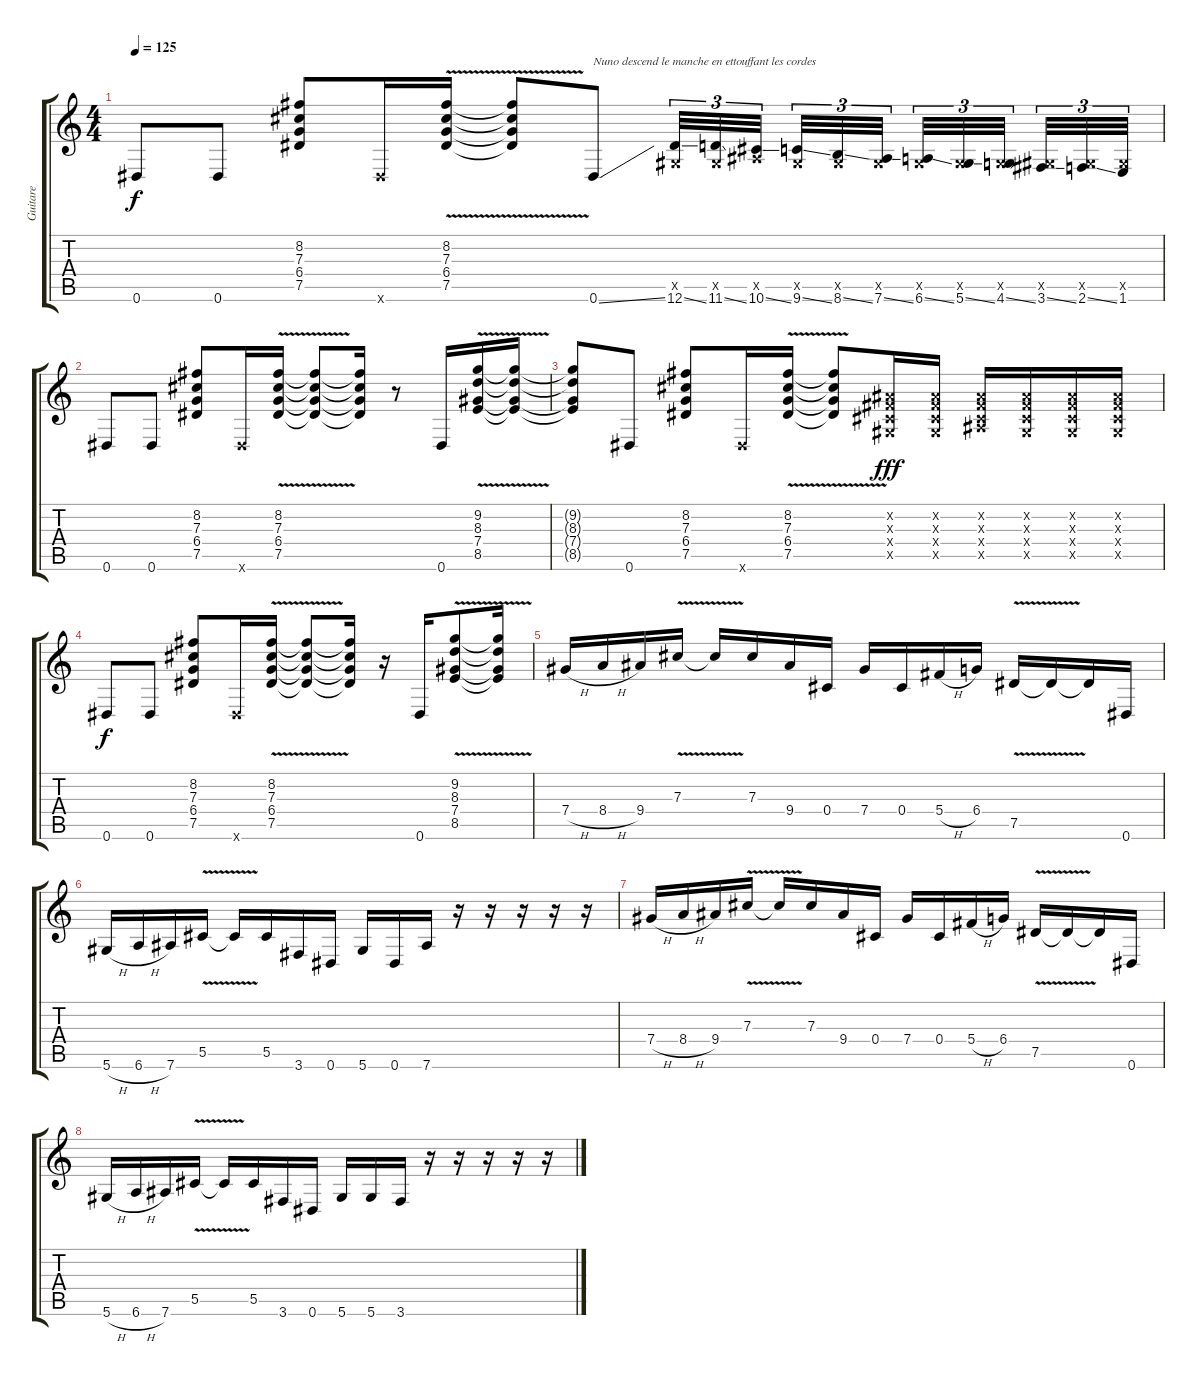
\track ("Guitare" "Guitare") {instrument overdrivenguitar}
\staff {score tabs}
\tuning (Eb4 Bb3 Gb3 Db3 Ab2 Eb2) {hide}
\ts (4 4)
\tempo 125
\clef g2
\ks c
0.6.8{dy f} 0.6.8 (8.2 7.3 6.4 7.5).8 0.6{x}.16 (8.2{v} 7.3{v} 6.4{v} 7.5{v}).16 (8.2{t} 7.3{t} 6.4{t} 7.5{t}).8 0.6{ss}.8{txt "Nuno descend le manche en ettouffant les cordes"} (0.5{x} 12.6{ss}).32{tu (3 2)} (0.5{x} 11.6{ss}).32{tu (3 2)} (2.5{x} 10.6{ss}).32{tu (3 2)} (0.5{x} 9.6{ss}).32{tu (3 2)} (0.5{x} 8.6{ss}).32{tu (3 2)} (0.5{x} 7.6{ss}).32{tu (3 2)} (0.5{x} 6.6{ss}).32{tu (3 2)} (0.5{x} 5.6{ss}).32{tu (3 2)} (0.5{x} 4.6{ss}).32{tu (3 2)} (0.5{x} 3.6{ss}).32{tu (3 2)} (0.5{x} 2.6{ss}).32{tu (3 2)} (0.5{x} 1.6).32{tu (3 2)} |
0.6.8 0.6.8 (8.2 7.3 6.4 7.5).8 0.6{x}.16 (8.2{v} 7.3{v} 6.4{v} 7.5{v}).16 (8.2{t} 7.3{t} 6.4{t} 7.5{t}).8 (8.2{t} 7.3{t} 6.4{t} 7.5{t}).16 r.8 0.6.16 (9.2{v} 8.3{v} 7.4{v} 8.5{v}).16 (9.2{t} 8.3{t} 7.4{t} 8.5{t}).16 |
(9.2{t} 8.3{t} 7.4{t} 8.5{t}).8 0.6.8 (8.2 7.3 6.4 7.5).8 0.6{x}.16 (8.2{v} 7.3{v} 6.4{v} 7.5{v}).16 (8.2{t} 7.3{t} 6.4{t} 7.5{t}).8 (0.2{x} 0.3{x} 0.4{x} 0.5{x}).16{dy fff} (0.2{x} 0.3{x} 0.4{x} 0.5{x}).16 (0.2{x} 0.3{x} 0.4{x} 2.5{x}).16 (0.2{x} 0.3{x} 0.4{x} 0.5{x}).16 (0.2{x} 0.3{x} 0.4{x} 0.5{x}).16 (0.2{x} 0.3{x} 0.4{x} 0.5{x}).16 |
0.6.8{dy f} 0.6.8 (8.2 7.3 6.4 7.5).8 0.6{x}.16 (8.2{v} 7.3{v} 6.4{v} 7.5{v}).16 (8.2{t} 7.3{t} 6.4{t} 7.5{t}).8 (8.2{t} 7.3{t} 6.4{t} 7.5{t}).16 r.16 0.6.16 (9.2{v} 8.3{v} 7.4{v} 8.5{v}).8 (9.2{t} 8.3{t} 7.4{t} 8.5{t}).16 |
7.4{h}.16 8.4{h}.16 9.4.16 7.3{v}.16 7.3{t}.16 7.3.16 9.4.16 0.4.16 7.4.16 0.4.16 5.4{h}.16 6.4.16 7.5{v}.16 7.5{t}.16 7.5{t}.16 0.6.16 |
5.6{h}.16 6.6{h}.16 7.6.16 5.5{v}.16 5.5{t}.16 5.5.16 3.6.16 0.6.16 5.6.16 0.6.16 7.6.16 r.16 r.16 r.16 r.16 r.16 |
7.4{h}.16 8.4{h}.16 9.4.16 7.3{v}.16 7.3{t}.16 7.3.16 9.4.16 0.4.16 7.4.16 0.4.16 5.4{h}.16 6.4.16 7.5{v}.16 7.5{t}.16 7.5{t}.16 0.6.16 |
5.6{h}.16 6.6{h}.16 7.6.16 5.5{v}.16 5.5{t}.16 5.5.16 3.6.16 0.6.16 5.6.16 5.6.16 3.6.16 r.16 r.16 r.16 r.16 r.16
